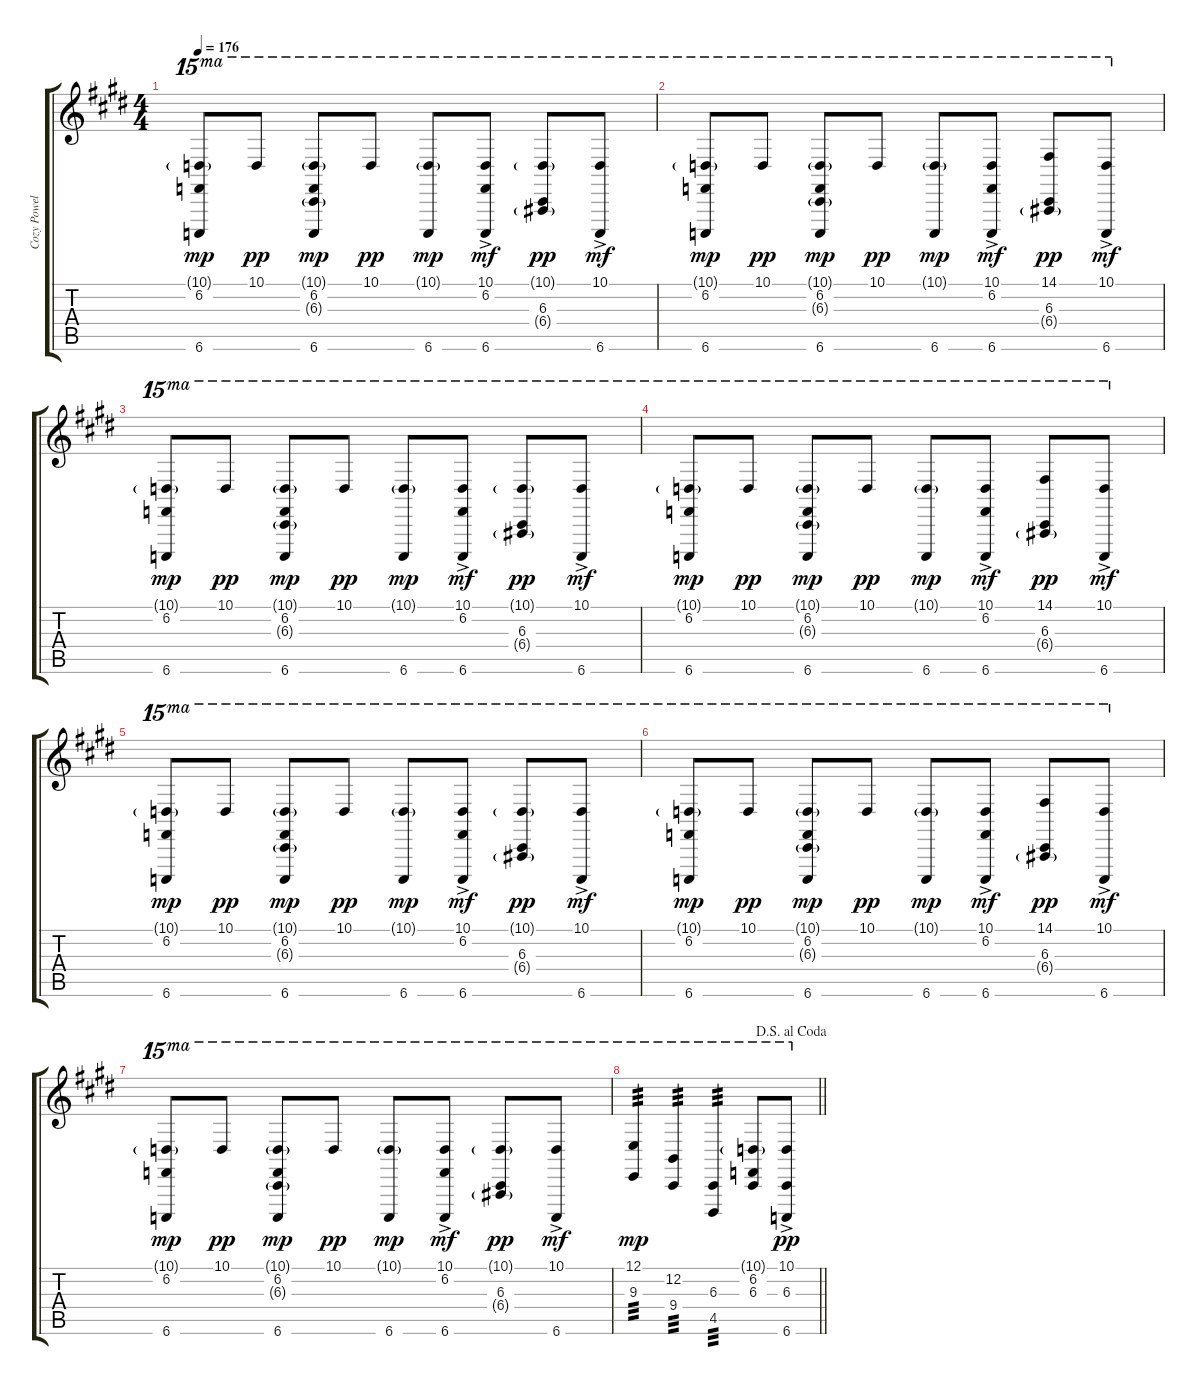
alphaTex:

\track ("Cozy Powell Drum Kit" "Cozy Powel") {instrument melodictom}
\staff {score tabs}
\tuning (E4 B3 G3 E3 B2 Gb2) {hide}
\ts (4 4)
\tempo 176
\clef g2
\ks e
(10.1{g} 6.2 6.6).8{ot 15ma dy mp} 10.1.8{ot 15ma dy pp} (10.1{g} 6.2 6.3{g} 6.6).8{ot 15ma dy mp} 10.1.8{ot 15ma dy pp} (10.1{g} 6.6).8{ot 15ma dy mp} (10.1 6.2{ac} 6.6{ac}).8{ot 15ma dy mf} (10.1{g} 6.3 6.4{g}).8{ot 15ma dy pp} (10.1 6.6{ac}).8{ot 15ma dy mf} |
(10.1{g} 6.2 6.6).8{ot 15ma dy mp} 10.1.8{ot 15ma dy pp} (10.1{g} 6.2 6.3{g} 6.6).8{ot 15ma dy mp} 10.1.8{ot 15ma dy pp} (10.1{g} 6.6).8{ot 15ma dy mp} (10.1 6.2{ac} 6.6{ac}).8{ot 15ma dy mf} (14.1 6.3 6.4{g}).8{ot 15ma dy pp} (10.1 6.6{ac}).8{ot 15ma dy mf} |
(10.1{g} 6.2 6.6).8{ot 15ma dy mp} 10.1.8{ot 15ma dy pp} (10.1{g} 6.2 6.3{g} 6.6).8{ot 15ma dy mp} 10.1.8{ot 15ma dy pp} (10.1{g} 6.6).8{ot 15ma dy mp} (10.1 6.2{ac} 6.6{ac}).8{ot 15ma dy mf} (10.1{g} 6.3 6.4{g}).8{ot 15ma dy pp} (10.1 6.6{ac}).8{ot 15ma dy mf} |
(10.1{g} 6.2 6.6).8{ot 15ma dy mp} 10.1.8{ot 15ma dy pp} (10.1{g} 6.2 6.3{g} 6.6).8{ot 15ma dy mp} 10.1.8{ot 15ma dy pp} (10.1{g} 6.6).8{ot 15ma dy mp} (10.1 6.2{ac} 6.6{ac}).8{ot 15ma dy mf} (14.1 6.3 6.4{g}).8{ot 15ma dy pp} (10.1 6.6{ac}).8{ot 15ma dy mf} |
(10.1{g} 6.2 6.6).8{ot 15ma dy mp} 10.1.8{ot 15ma dy pp} (10.1{g} 6.2 6.3{g} 6.6).8{ot 15ma dy mp} 10.1.8{ot 15ma dy pp} (10.1{g} 6.6).8{ot 15ma dy mp} (10.1 6.2{ac} 6.6{ac}).8{ot 15ma dy mf} (10.1{g} 6.3 6.4{g}).8{ot 15ma dy pp} (10.1 6.6{ac}).8{ot 15ma dy mf} |
(10.1{g} 6.2 6.6).8{ot 15ma dy mp} 10.1.8{ot 15ma dy pp} (10.1{g} 6.2 6.3{g} 6.6).8{ot 15ma dy mp} 10.1.8{ot 15ma dy pp} (10.1{g} 6.6).8{ot 15ma dy mp} (10.1 6.2{ac} 6.6{ac}).8{ot 15ma dy mf} (14.1 6.3 6.4{g}).8{ot 15ma dy pp} (10.1 6.6{ac}).8{ot 15ma dy mf} |
(10.1{g} 6.2 6.6).8{ot 15ma dy mp} 10.1.8{ot 15ma dy pp} (10.1{g} 6.2 6.3{g} 6.6).8{ot 15ma dy mp} 10.1.8{ot 15ma dy pp} (10.1{g} 6.6).8{ot 15ma dy mp} (10.1 6.2{ac} 6.6{ac}).8{ot 15ma dy mf} (10.1{g} 6.3 6.4{g}).8{ot 15ma dy pp} (10.1 6.6{ac}).8{ot 15ma dy mf} |
\jump dalsegnoalcoda
\barLineRight lightlight
(12.1 9.3).4{ot 15ma tp 3 dy mp} (12.2 9.4).4{ot 15ma tp 3} (6.3 4.5).4{ot 15ma tp 3} (10.1{g} 6.2 6.3).8{ot 15ma} (10.1{ac} 6.3{ac} 6.6).8{ot 15ma dy pp}
